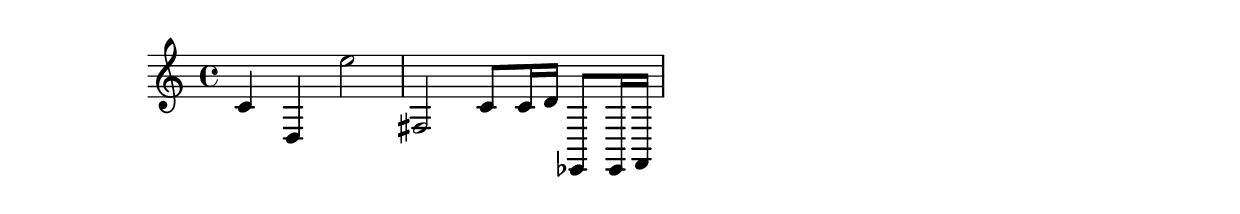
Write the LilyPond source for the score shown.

\version "2.18.2"
\book {
  \header {
  }
  
  \bookpart {
    \new Staff = Staff \with { } 
    \context Staff = Staff {
      \relative c {
        c'4 d, e''2 fis,,
        c'8 c16 d ees,,8 ees16 f
      }
    }
  }
}